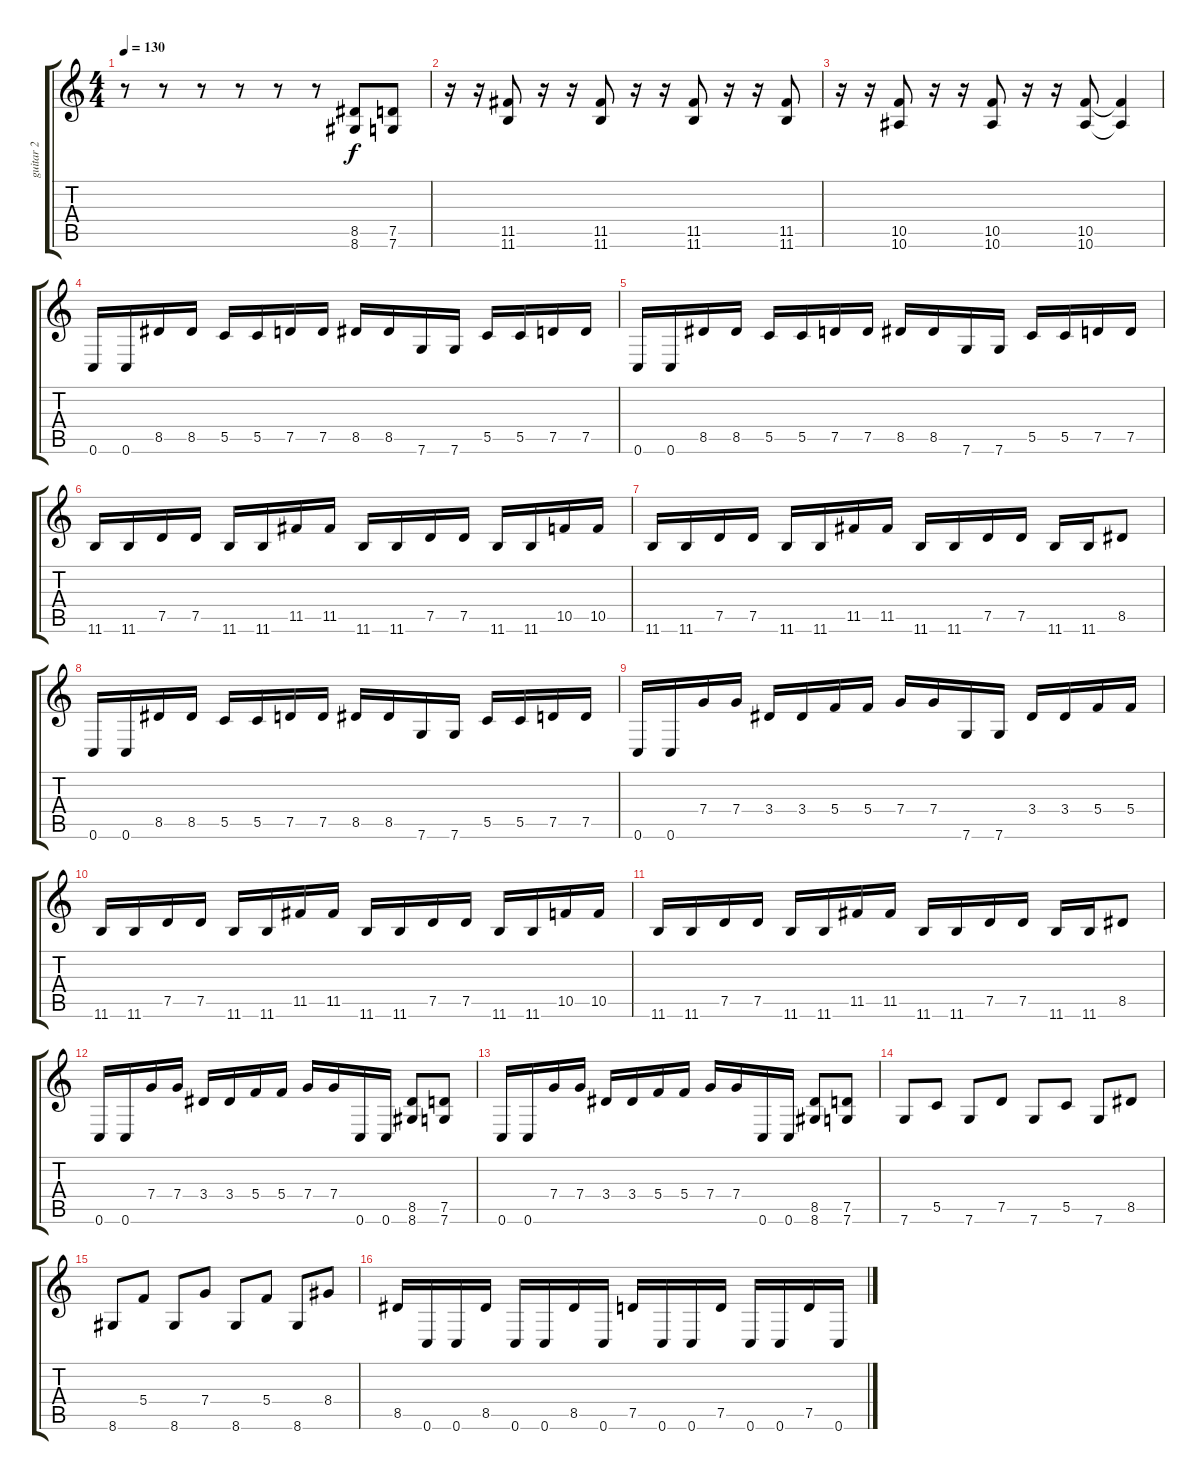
\track ("guitar 2" "guitar 2") {instrument overdrivenguitar}
\staff {score tabs}
\tuning (D4 A3 F3 C3 G2 C2) {hide}
\ts (4 4)
\tempo 130
\clef g2
\ks c
r.8{dy f} r.8 r.8 r.8 r.8 r.8 (8.5 8.6).8 (7.5 7.6).8 |
r.16 r.16 (11.5 11.6).8 r.16 r.16 (11.5 11.6).8 r.16 r.16 (11.5 11.6).8 r.16 r.16 (11.5 11.6).8 |
r.16 r.16 (10.5 10.6).8 r.16 r.16 (10.5 10.6).8 r.16 r.16 (10.5 10.6).8 (10.5{t} 10.6{t}).4 |
0.6.16 0.6.16 8.5.16 8.5.16 5.5.16 5.5.16 7.5.16 7.5.16 8.5.16 8.5.16 7.6.16 7.6.16 5.5.16 5.5.16 7.5.16 7.5.16 |
0.6.16 0.6.16 8.5.16 8.5.16 5.5.16 5.5.16 7.5.16 7.5.16 8.5.16 8.5.16 7.6.16 7.6.16 5.5.16 5.5.16 7.5.16 7.5.16 |
11.6.16 11.6.16 7.5.16 7.5.16 11.6.16 11.6.16 11.5.16 11.5.16 11.6.16 11.6.16 7.5.16 7.5.16 11.6.16 11.6.16 10.5.16 10.5.16 |
11.6.16 11.6.16 7.5.16 7.5.16 11.6.16 11.6.16 11.5.16 11.5.16 11.6.16 11.6.16 7.5.16 7.5.16 11.6.16 11.6.16 8.5.8 |
0.6.16 0.6.16 8.5.16 8.5.16 5.5.16 5.5.16 7.5.16 7.5.16 8.5.16 8.5.16 7.6.16 7.6.16 5.5.16 5.5.16 7.5.16 7.5.16 |
0.6.16 0.6.16 7.4.16 7.4.16 3.4.16 3.4.16 5.4.16 5.4.16 7.4.16 7.4.16 7.6.16 7.6.16 3.4.16 3.4.16 5.4.16 5.4.16 |
11.6.16 11.6.16 7.5.16 7.5.16 11.6.16 11.6.16 11.5.16 11.5.16 11.6.16 11.6.16 7.5.16 7.5.16 11.6.16 11.6.16 10.5.16 10.5.16 |
11.6.16 11.6.16 7.5.16 7.5.16 11.6.16 11.6.16 11.5.16 11.5.16 11.6.16 11.6.16 7.5.16 7.5.16 11.6.16 11.6.16 8.5.8 |
0.6.16 0.6.16 7.4.16 7.4.16 3.4.16 3.4.16 5.4.16 5.4.16 7.4.16 7.4.16 0.6.16 0.6.16 (8.5 8.6).8 (7.5 7.6).8 |
0.6.16 0.6.16 7.4.16 7.4.16 3.4.16 3.4.16 5.4.16 5.4.16 7.4.16 7.4.16 0.6.16 0.6.16 (8.5 8.6).8 (7.5 7.6).8 |
7.6.8 5.5.8 7.6.8 7.5.8 7.6.8 5.5.8 7.6.8 8.5.8 |
8.6.8 5.4.8 8.6.8 7.4.8 8.6.8 5.4.8 8.6.8 8.4.8 |
8.5.16 0.6.16 0.6.16 8.5.16 0.6.16 0.6.16 8.5.16 0.6.16 7.5.16 0.6.16 0.6.16 7.5.16 0.6.16 0.6.16 7.5.16 0.6.16
